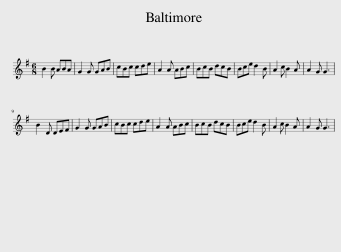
X:1
L:1/8
M:6/8
I:linebreak $
K:G
V:1 treble
V:1
 B2 B ABA | G2 G GAB | cBc cde | A2 A ABc | BcB dcB | %5
 Bce d2 B | A2 c B2 A | A2 G G3 |$ B2 D DEF | G2 G GAB | %10
 cBc cde | A2 A ABc | BcB dcB | Bce d2 B | A2 c B2 A | %15
 A2 G G3 | %16
